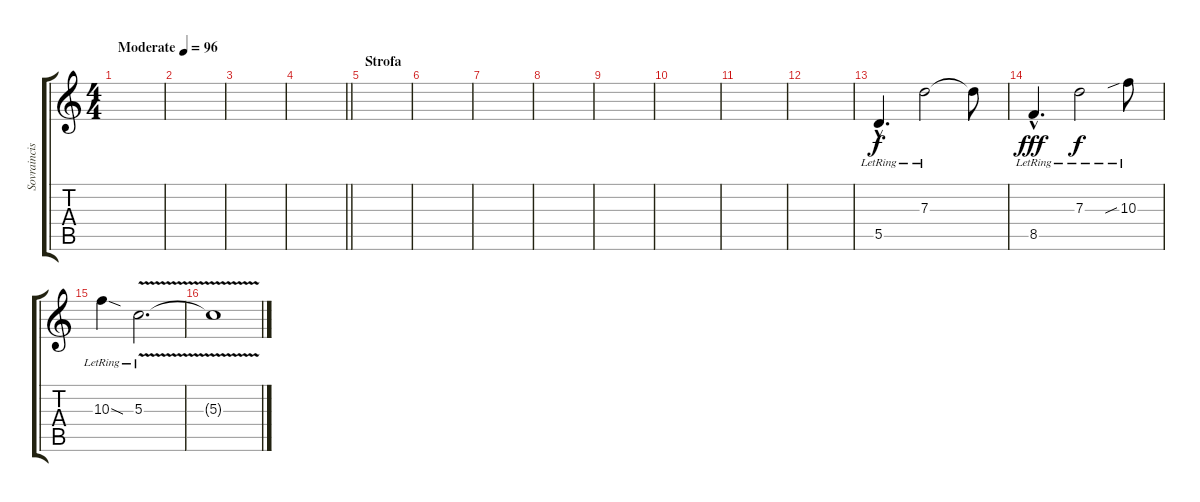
\track ("Sovraincisione" "Sovraincis") {instrument overdrivenguitar}
\staff {score tabs}
\tuning (E4 B3 G3 D3 A2 E2) {hide}
\ts (4 4)
\tempo (96 "Moderate")
\clef g2
\ks c
|
|
|
\barLineRight lightlight
|
\section ("" "Strofa")
|
|
|
|
|
|
|
|
5.5{hac lr}.4{d volume 5} 7.3{lr}.2{dy f} 7.3{t}.8 |
8.5{hac lr}.4{d dy fff} 7.3{lr}.2{dy f} 10.3{sib lr}.8 |
10.3{sod lr}.4 5.3{v lr}.2{d} |
5.3{t}.1
